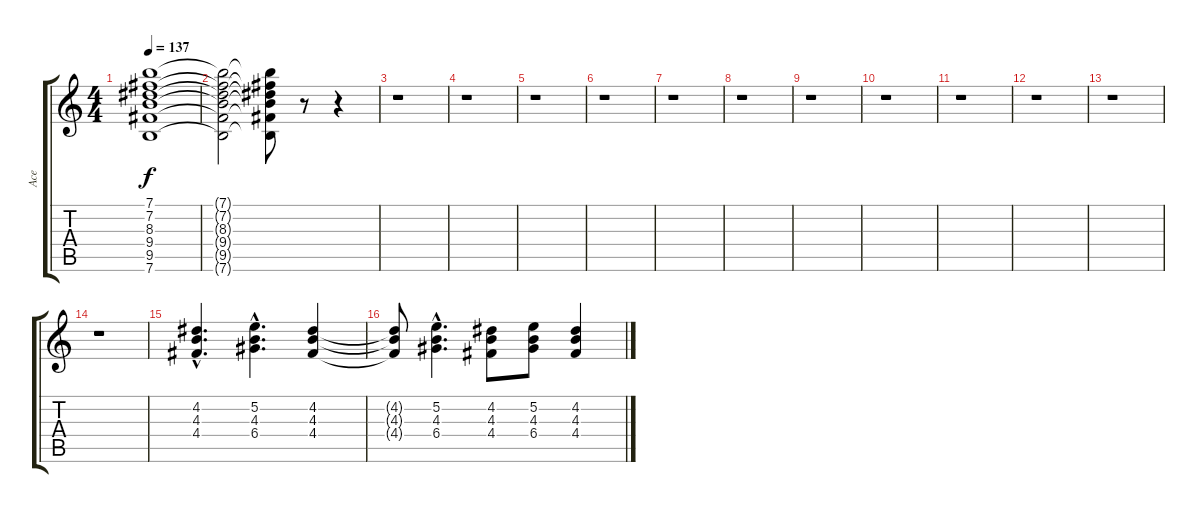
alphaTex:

\track ("Ace" "Ace") {instrument overdrivenguitar}
\staff {score tabs}
\tuning (E4 B3 G3 D3 A2 E2) {hide}
\ts (4 4)
\tempo 137
\clef g2
\ks c
(7.1{t} 7.2{t} 8.3{t} 9.4{t} 9.5{t} 7.6{t}).1{dy f} |
(7.1{t} 7.2{t} 8.3{t} 9.4{t} 9.5{t} 7.6{t}).2 (7.1{t} 7.2{t} 8.3{t} 9.4{t} 9.5{t} 7.6{t}).8 r.8 r.4 |
r.1 |
r.1 |
r.1 |
r.1 |
r.1 |
r.1 |
r.1 |
r.1 |
r.1 |
r.1 |
r.1 |
r.1 |
(4.2{hac} 4.3{hac} 4.4{hac}).4{d} (5.2{hac} 4.3{hac} 6.4{hac}).4{d} (4.2 4.3 4.4).4 |
(4.2{t} 4.3{t} 4.4{t}).8 (5.2{hac} 4.3{hac} 6.4{hac}).4{d} (4.2 4.3 4.4).8 (5.2 4.3 6.4).8 (4.2 4.3 4.4).4
